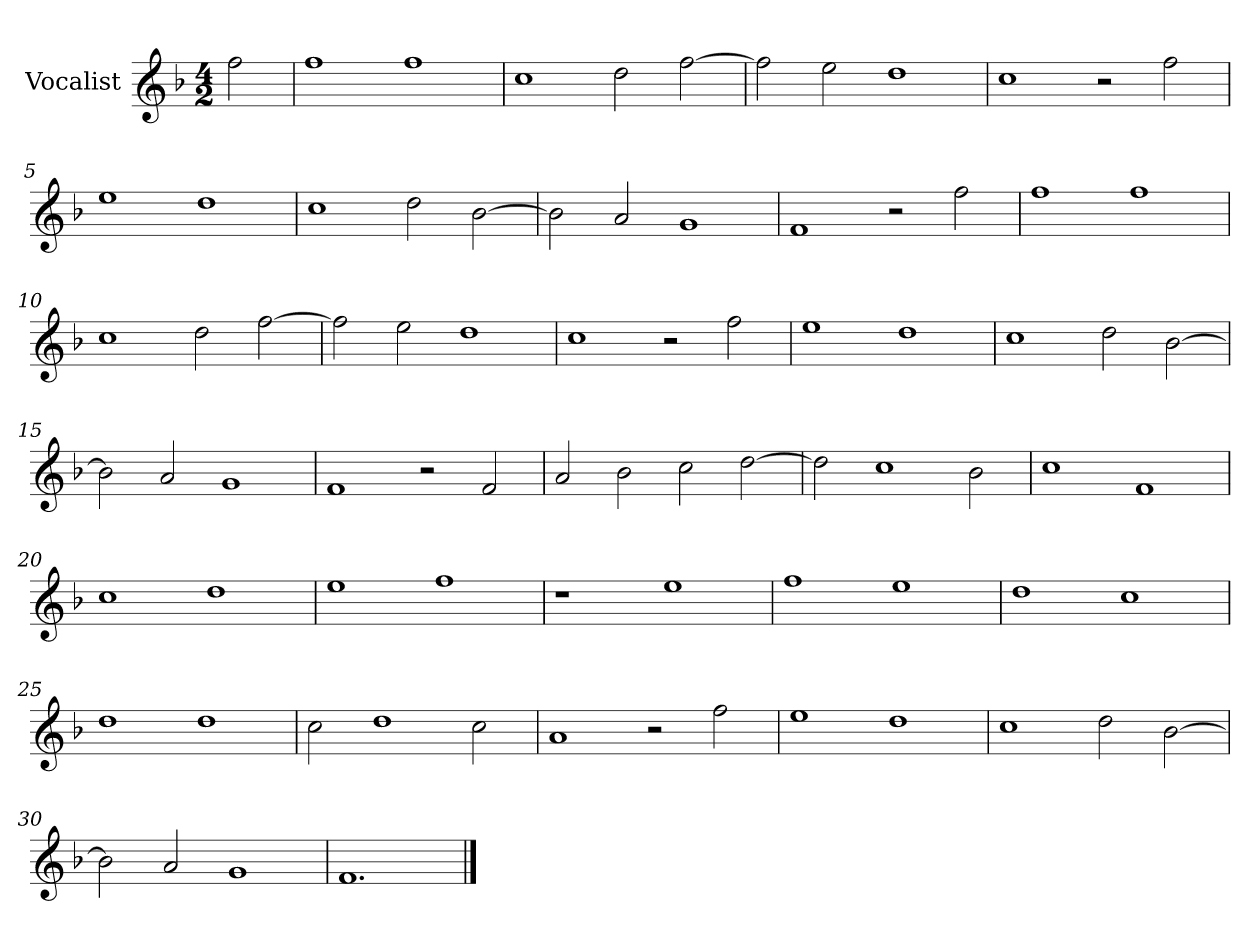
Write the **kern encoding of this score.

**kern
*part1
*staff1
*I"Vocalist
*k[b-]
*F:
*M4/2
=
2ff
=1
1ff
1ff
=2
1cc
2dd
[2ff
=3
2ff]
2ee
1dd
=4
1cc
2r
2ff
=5
1ee
1dd
=6
1cc
2dd
[2b-
=7
2b-]
2a
1g
=8
1f
2r
2ff
=9
1ff
1ff
=10
1cc
2dd
[2ff
=11
2ff]
2ee
1dd
=12
1cc
2r
2ff
=13
1ee
1dd
=14
1cc
2dd
[2b-
=15
2b-]
2a
1g
=16
1f
2r
2f
=17
2a
2b-
2cc
[2dd
=18
2dd]
1cc
2b-
=19
1cc
1f
=20
1cc
1dd
=21
1ee
1ff
=22
1r
1ee
=23
1ff
1ee
=24
1dd
1cc
=25
1dd
1dd
=26
2cc
1dd
2cc
=27
1a
2r
2ff
=28
1ee
1dd
=29
1cc
2dd
[2b-
=30
2b-]
2a
1g
=31
1.f
==
*-
